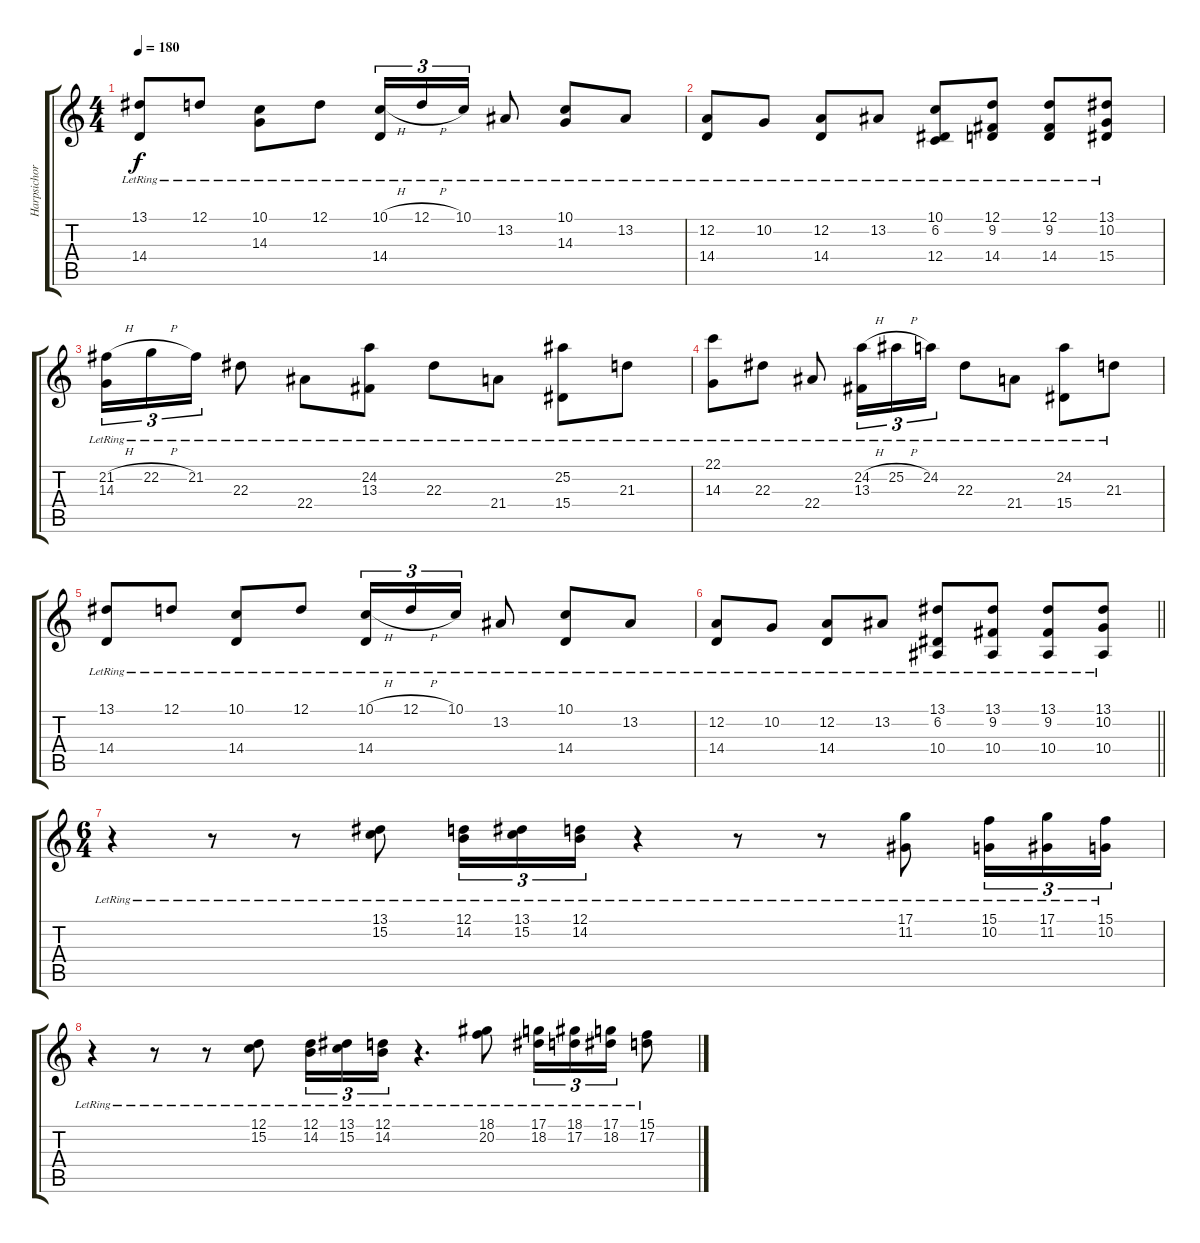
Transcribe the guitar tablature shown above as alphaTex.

\track ("Harpsichord" "Harpsichor") {instrument harpsichord}
\staff {score tabs}
\tuning (D4 A3 F3 C3 G2 D2) {hide}
\ts (4 4)
\tempo 180
\clef g2
\ks c
(13.1{lr} 14.4{lr}).8{dy f} 12.1{lr}.8 (10.1{lr} 14.3{lr}).8 12.1{lr}.8 (10.1{h lr} 14.4{lr}).16{tu (3 2)} 12.1{h lr}.16{tu (3 2)} 10.1{lr}.16{tu (3 2)} 13.2{lr}.8 (10.1{lr} 14.3{lr}).8 13.2{lr}.8 |
(12.2{lr} 14.4{lr}).8 10.2{lr}.8 (12.2{lr} 14.4{lr}).8 13.2{lr}.8 (10.1{lr} 6.2{lr} 12.4{lr}).8 (12.1{lr} 9.2{lr} 14.4{lr}).8 (12.1{lr} 9.2{lr} 14.4{lr}).8 (13.1{lr} 10.2{lr} 15.4{lr}).8 |
(21.2{h lr} 14.3{lr}).16{tu (3 2)} 22.2{h lr}.16{tu (3 2)} 21.2{lr}.16{tu (3 2)} 22.3{lr}.8 22.4{lr}.8 (24.2{lr} 13.3{lr}).8 22.3{lr}.8 21.4{lr}.8 (25.2{lr} 15.4{lr}).8 21.3{lr}.8 |
(22.1{lr} 14.3{lr}).8 22.3{lr}.8 22.4{lr}.8 (24.2{h lr} 13.3{lr}).16{tu (3 2)} 25.2{h lr}.16{tu (3 2)} 24.2{lr}.16{tu (3 2)} 22.3{lr}.8 21.4{lr}.8 (24.2{lr} 15.4{lr}).8 21.3{lr}.8 |
(13.1{lr} 14.4{lr}).8 12.1{lr}.8 (10.1{lr} 14.4{lr}).8 12.1{lr}.8 (10.1{h lr} 14.4{lr}).16{tu (3 2)} 12.1{h lr}.16{tu (3 2)} 10.1{lr}.16{tu (3 2)} 13.2{lr}.8 (10.1{lr} 14.4{lr}).8 13.2{lr}.8 |
\barLineRight lightlight
(12.2{lr} 14.4{lr}).8 10.2{lr}.8 (12.2{lr} 14.4{lr}).8 13.2{lr}.8 (13.1{lr} 6.2{lr} 10.4{lr}).8 (13.1{lr} 9.2{lr} 10.4{lr}).8 (13.1{lr} 9.2{lr} 10.4{lr}).8 (13.1{lr} 10.2{lr} 10.4{lr}).8 |
\ts (6 4)
r.4 r.8 r.8 (13.1{lr} 15.2{lr}).8 (12.1{lr} 14.2{lr}).16{tu (3 2)} (13.1{lr} 15.2{lr}).16{tu (3 2)} (12.1{lr} 14.2{lr}).16{tu (3 2)} r.4 r.8 r.8 (17.1{lr} 11.2{lr}).8 (15.1{lr} 10.2{lr}).16{tu (3 2)} (17.1{lr} 11.2{lr}).16{tu (3 2)} (15.1{lr} 10.2{lr}).16{tu (3 2)} |
r.4 r.8 r.8 (12.1{lr} 15.2{lr}).8 (12.1{lr} 14.2{lr}).16{tu (3 2)} (13.1{lr} 15.2{lr}).16{tu (3 2)} (12.1{lr} 14.2{lr}).16{tu (3 2)} r.4{d} (18.1{lr} 20.2{lr}).8 (17.1{lr} 18.2{lr}).16{tu (3 2)} (18.1{lr} 17.2{lr}).16{tu (3 2)} (17.1{lr} 18.2{lr}).16{tu (3 2)} (15.1{lr} 17.2{lr}).8
